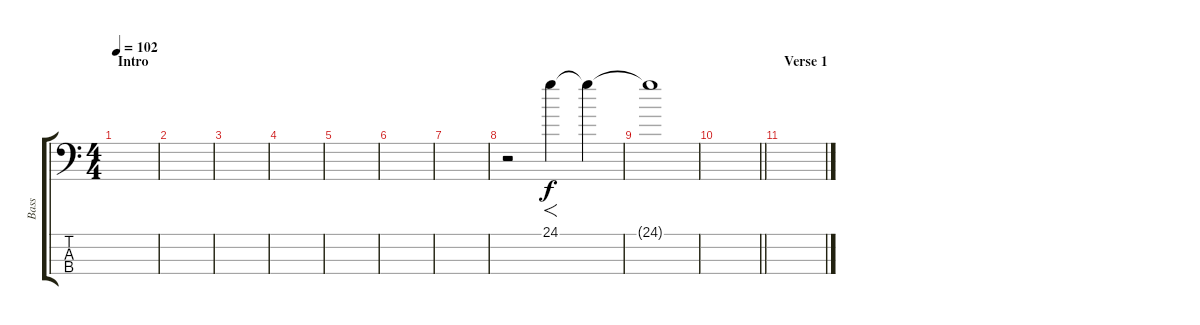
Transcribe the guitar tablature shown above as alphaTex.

\track ("Bass" "Bass") {instrument electricbassfinger}
\staff {score tabs}
\tuning (G2 D2 A1 D1) {hide}
\ts (4 4)
\section ("" "Intro")
\tempo 102
\clef f4
\ks c
|
|
|
|
|
|
|
r.2 24.1.4{f instrument reversecymbal} 24.1{t}.4{volume 4} |
24.1{t}.1 |
\barLineRight lightlight
|
\section ("" "Verse 1")
